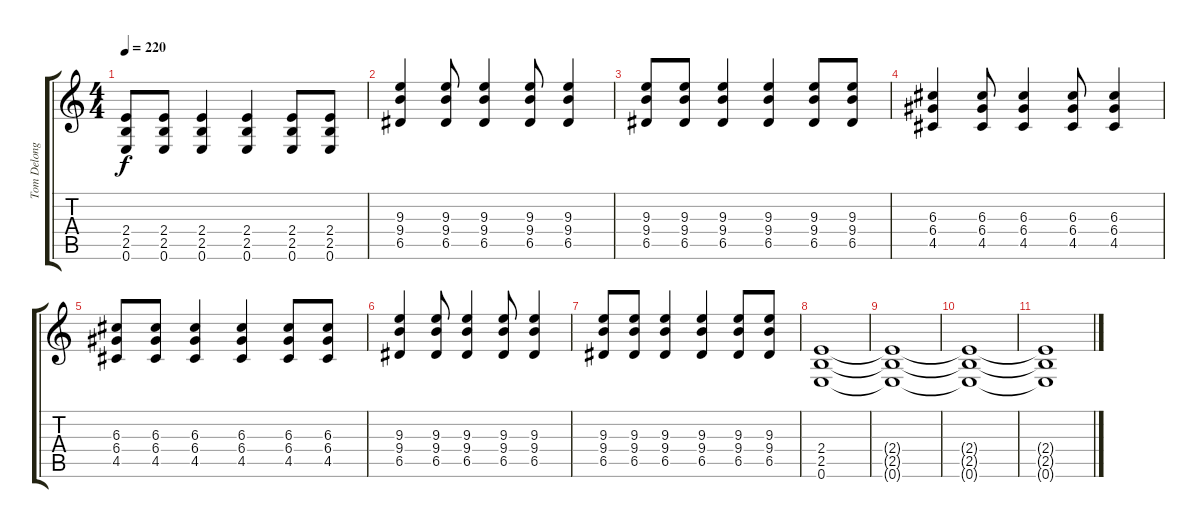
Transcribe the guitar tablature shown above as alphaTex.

\track ("Tom Delonge" "Tom Delong") {instrument distortionguitar}
\staff {score tabs}
\tuning (E4 B3 G3 D3 A2 E2) {hide}
\ts (4 4)
\tempo 220
\clef g2
\ks c
(2.4 2.5 0.6).8{dy f} (2.4 2.5 0.6).8 (2.4 2.5 0.6).4 (2.4 2.5 0.6).4 (2.4 2.5 0.6).8 (2.4 2.5 0.6).8 |
(9.3 9.4 6.5).4 (9.3 9.4 6.5).8 (9.3 9.4 6.5).4 (9.3 9.4 6.5).8 (9.3 9.4 6.5).4 |
(9.3 9.4 6.5).8 (9.3 9.4 6.5).8 (9.3 9.4 6.5).4 (9.3 9.4 6.5).4 (9.3 9.4 6.5).8 (9.3 9.4 6.5).8 |
(6.3 6.4 4.5).4 (6.3 6.4 4.5).8 (6.3 6.4 4.5).4 (6.3 6.4 4.5).8 (6.3 6.4 4.5).4 |
(6.3 6.4 4.5).8 (6.3 6.4 4.5).8 (6.3 6.4 4.5).4 (6.3 6.4 4.5).4 (6.3 6.4 4.5).8 (6.3 6.4 4.5).8 |
(9.3 9.4 6.5).4 (9.3 9.4 6.5).8 (9.3 9.4 6.5).4 (9.3 9.4 6.5).8 (9.3 9.4 6.5).4 |
(9.3 9.4 6.5).8 (9.3 9.4 6.5).8 (9.3 9.4 6.5).4 (9.3 9.4 6.5).4 (9.3 9.4 6.5).8 (9.3 9.4 6.5).8 |
(2.4 2.5 0.6).1{volume 0} |
(2.4{t} 2.5{t} 0.6{t}).1 |
(2.4{t} 2.5{t} 0.6{t}).1 |
(2.4{t} 2.5{t} 0.6{t}).1
